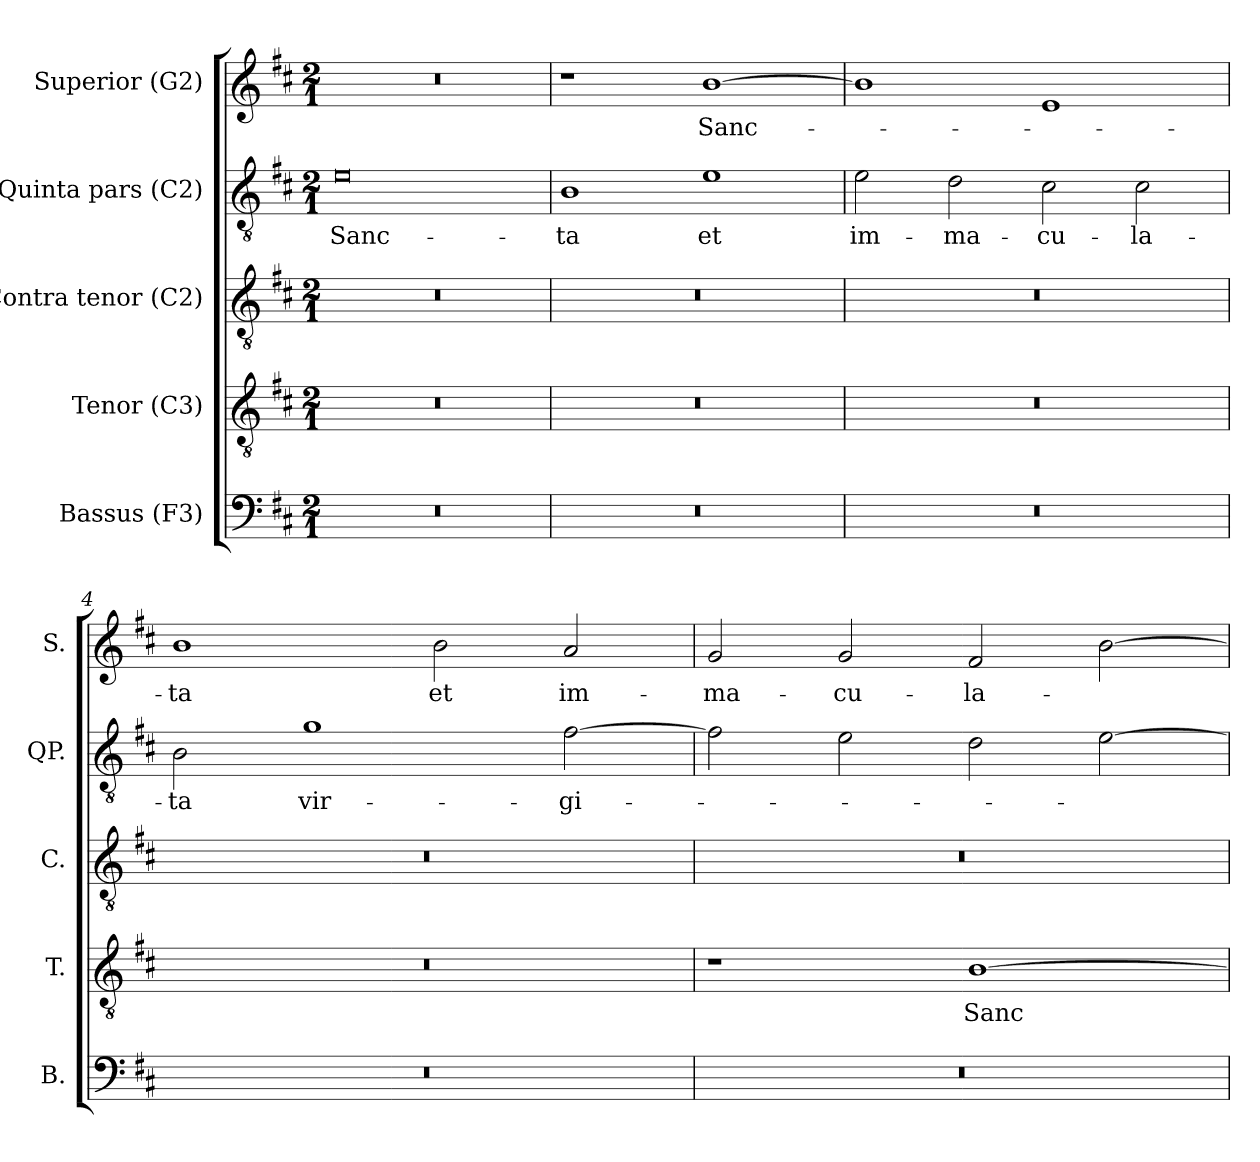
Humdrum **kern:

**kern	**kern	**text	**kern	**kern	**text	**kern	**text
*part5	*part4	*part4	*part3	*part2	*part2	*part1	*part1
*staff5	*staff4	*staff4	*staff3	*staff2	*staff2	*staff1	*staff1
*I"Bassus (F3)	*I"Tenor (C3)	*	*I"Contra tenor (C2)	*I"Quinta pars (C2)	*	*I"Superior (G2)	*
*I'B.	*I'T.	*	*I'C.	*I'QP.	*	*I'S.	*
!!LO:PB:g=z
*clefF4	*clefGv2	*	*clefGv2	*clefGv2	*	*clefG2	*
*	*ITrd7c12	*	*ITrd7c12	*ITrd7c12	*	*	*
*k[f#c#]	*k[f#c#]	*	*k[f#c#]	*k[f#c#]	*	*k[f#c#]	*
*D:	*D:	*	*D:	*D:	*	*D:	*
*M2/1	*M2/1	*	*M2/1	*M2/1	*	*M2/1	*
=1	=1	=1	=1	=1	=1	=1	=1
!LO:N:vis=1	!LO:N:vis=1	!	!LO:N:vis=1	!	!	!	!
!	!	!	!	!	!LO:LY:b:color=#000000	!LO:N:vis=1	!
0r	0r	.	0r	0Ei	Sanc-	0r	.
=2	=2	=2	=2	=2	=2	=2	=2
!LO:N:vis=1	!LO:N:vis=1	!	!LO:N:vis=1	!	!	!	!
!	!	!	!	!	!LO:LY:b:color=#000000	!	!
0r	0r	.	0r	1BBi	-ta	1r	.
!	!	!	!	!	!LO:LY:b:color=#000000	!	!
!	!	!	!	!	!	!	!LO:LY:b:color=#000000
.	.	.	.	1Ei	et	[1bi	Sanc-
=3	=3	=3	=3	=3	=3	=3	=3
!LO:N:vis=1	!LO:N:vis=1	!	!LO:N:vis=1	!	!	!	!
!	!	!	!	!	!LO:LY:b:color=#000000	!	!
0r	0r	.	0r	2Ei\	im-	1bi]	.
!	!	!	!	!	!LO:LY:b:color=#000000	!	!
.	.	.	.	2Di\	-ma-	.	.
!	!	!	!	!	!LO:LY:b:color=#000000	!	!
.	.	.	.	2C#i\	-cu-	1ei	.
!	!	!	!	!	!LO:LY:b:color=#000000	!	!
.	.	.	.	2C#i\	-la-	.	.
=4	=4	=4	=4	=4	=4	=4	=4
!LO:N:vis=1	!LO:N:vis=1	!	!LO:N:vis=1	!	!	!	!
!	!	!	!	!	!LO:LY:b:color=#000000	!	!
!	!	!	!	!	!	!	!LO:LY:b:color=#000000
0r	0r	.	0r	2BBi\	-ta	1bi	-ta
!	!	!	!	!	!LO:LY:b:color=#000000	!	!
.	.	.	.	1Gi	vir-	.	.
!	!	!	!	!	!	!	!LO:LY:b:color=#000000
.	.	.	.	.	.	2bi\	et
!	!	!	!	!	!LO:LY:b:color=#000000	!	!
!	!	!	!	!	!	!	!LO:LY:b:color=#000000
.	.	.	.	[2F#i\	-gi-	2ai/	im-
=5	=5	=5	=5	=5	=5	=5	=5
!LO:N:vis=1	!	!	!LO:N:vis=1	!	!	!	!
!	!	!	!	!	!	!	!LO:LY:b:color=#000000
0r	1r	.	0r	2F#i\]	.	2gi/	-ma-
!	!	!	!	!	!	!	!LO:LY:b:color=#000000
.	.	.	.	2Ei\	.	2gi/	-cu-
!	!	!LO:LY:b:color=#000000	!	!	!	!	!
!	!	!	!	!	!	!	!LO:LY:b:color=#000000
.	[1BBi	Sanc-	.	2Di\	.	2f#i/	-la-
.	.	.	.	[2Ei\	.	[2bi\	.
=	=	=	=	=	=	=	=
*-	*-	*-	*-	*-	*-	*-	*-
